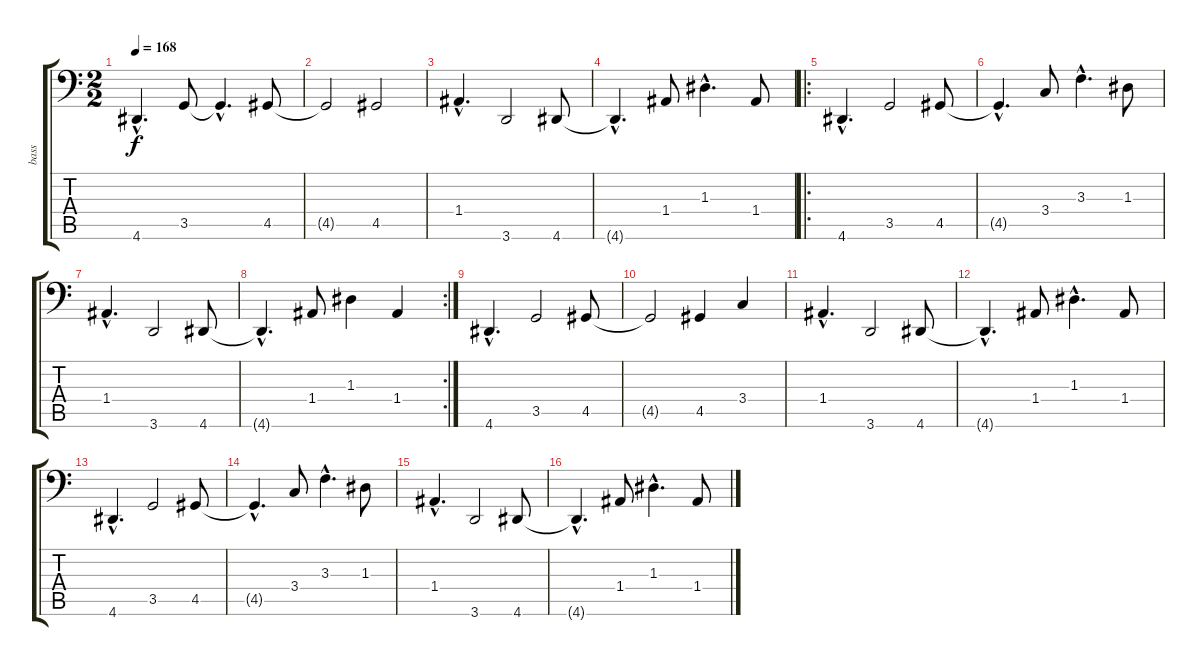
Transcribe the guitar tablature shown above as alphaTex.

\track ("bass" "bass") {instrument acousticbass}
\staff {score tabs}
\tuning (C3 G2 D2 A1 E1 B0) {hide}
\ts (2 2)
\tempo 168
\clef f4
\ks c
4.6{hac}.4{d dy f instrument acousticbass} 3.5.8 3.5{hac t}.4{d} 4.5.8 |
4.5{t}.2 4.5.2 |
1.4{hac}.4{d} 3.6.2 4.6.8 |
4.6{hac t}.4{d} 1.4.8 1.3{hac}.4{d} 1.4.8 |
\ro
4.6{hac}.4{d} 3.5.2 4.5.8 |
4.5{hac t}.4{d} 3.4.8 3.3{hac}.4{d} 1.3.8 |
1.4{hac}.4{d} 3.6.2 4.6.8 |
\rc 2
4.6{hac t}.4{d} 1.4.8 1.3.4 1.4.4 |
4.6{hac}.4{d} 3.5.2 4.5.8 |
4.5{t}.2 4.5.4 3.4.4 |
1.4{hac}.4{d} 3.6.2 4.6.8 |
4.6{hac t}.4{d} 1.4.8 1.3{hac}.4{d} 1.4.8 |
4.6{hac}.4{d} 3.5.2 4.5.8 |
4.5{hac t}.4{d} 3.4.8 3.3{hac}.4{d} 1.3.8 |
1.4{hac}.4{d} 3.6.2 4.6.8 |
4.6{hac t}.4{d} 1.4.8 1.3{hac}.4{d} 1.4.8
